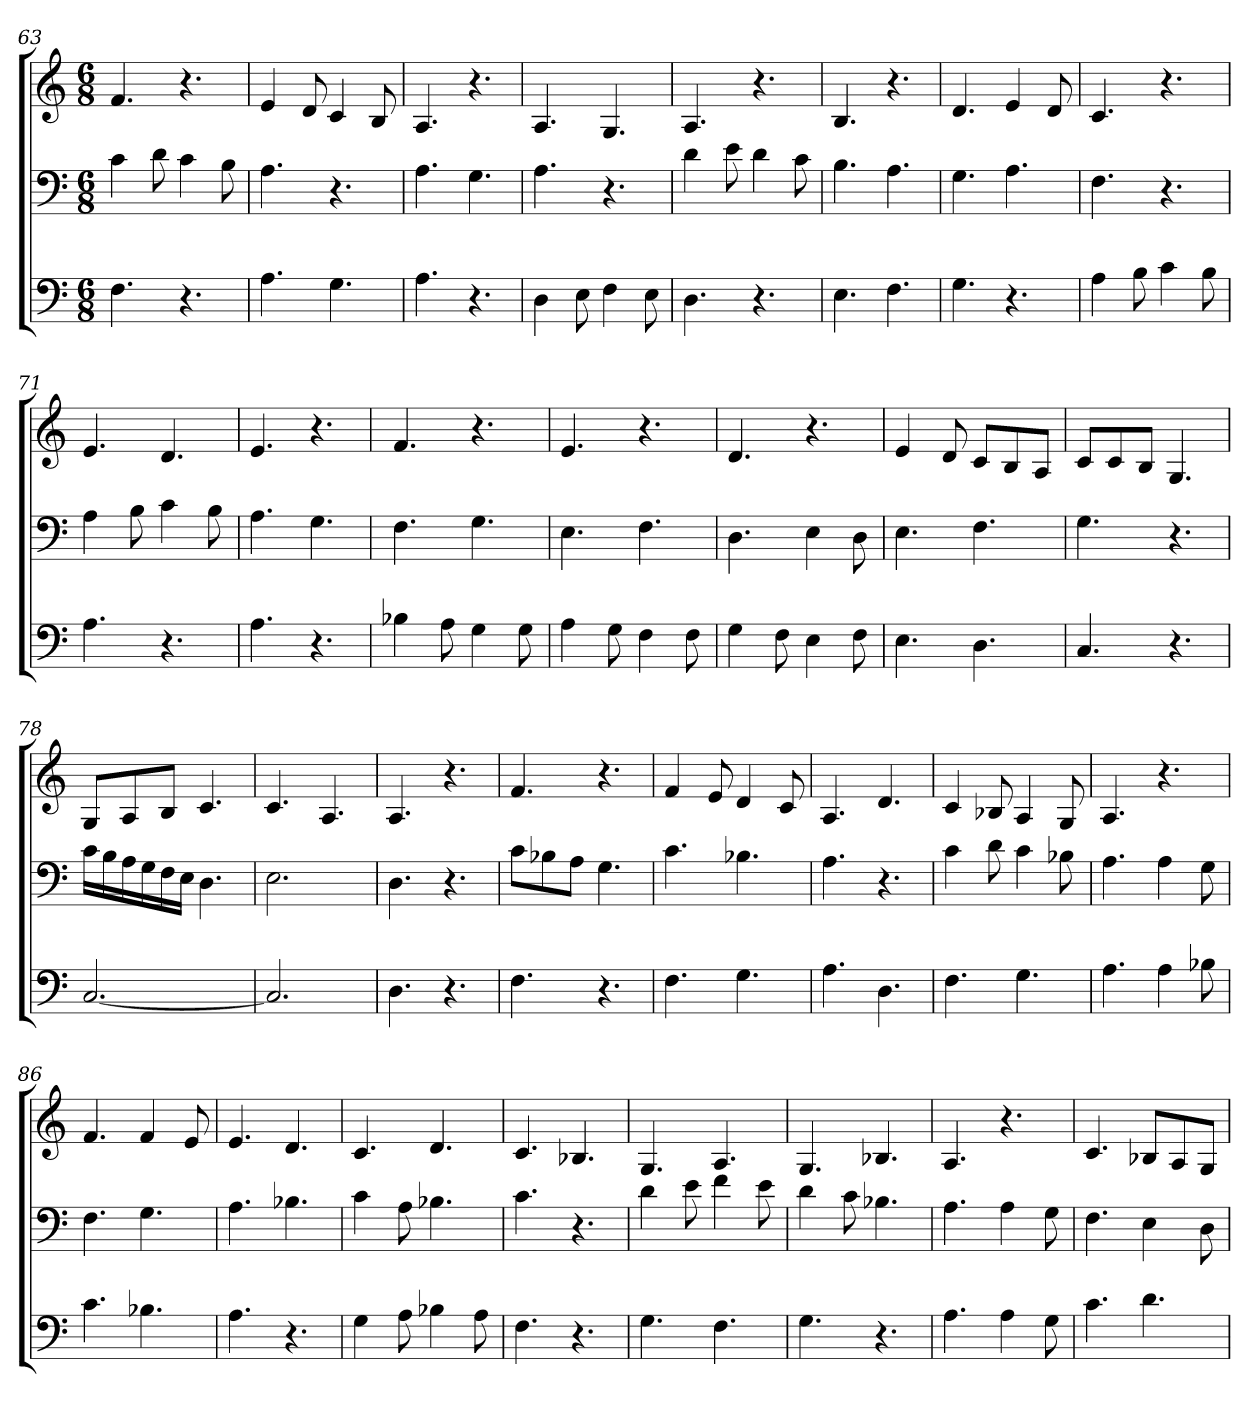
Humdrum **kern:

**kern	**kern	**kern
*part3	*part2	*part1
*staff3	*staff2	*staff1
*M6/8	*M6/8	*M6/8
=63	=63	=63
4.F	4c	4.f
.	8d	.
4.r	4c	4.r
.	8B	.
=64	=64	=64
4.A	4.A	4e
.	.	8d
4.G	4.r	4c
.	.	8B
=65	=65	=65
4.A	4.A	4.A
4.r	4.G	4.r
=66	=66	=66
4D	4.A	4.A
8E	.	.
4F	4.r	4.G
8E	.	.
=67	=67	=67
4.D	4d	4.A
.	8e	.
4.r	4d	4.r
.	8c	.
=68	=68	=68
4.E	4.B	4.B
4.F	4.A	4.r
=69	=69	=69
4.G	4.G	4.d
4.r	4.A	4e
.	.	8d
=70	=70	=70
4A	4.F	4.c
8B	.	.
4c	4.r	4.r
8B	.	.
=71	=71	=71
4.A	4A	4.e
.	8B	.
4.r	4c	4.d
.	8B	.
=72	=72	=72
4.A	4.A	4.e
4.r	4.G	4.r
=73	=73	=73
4B-X	4.F	4.f
8A	.	.
4G	4.G	4.r
8G	.	.
=74	=74	=74
4A	4.E	4.e
8G	.	.
4F	4.F	4.r
8F	.	.
=75	=75	=75
4G	4.D	4.d
8F	.	.
4E	4E	4.r
8F	8D	.
=76	=76	=76
4.E	4.E	4e
.	.	8d
4.D	4.F	8cL
.	.	8B
.	.	8AJ
=77	=77	=77
4.C	4.G	8cL
.	.	8c
.	.	8BJ
4.r	4.r	4.G
=78	=78	=78
[2.C	16cLL	8GL
.	16B	.
.	16A	8A
.	16G	.
.	16F	8BJ
.	16EJJ	.
.	4.D	4.c
=79	=79	=79
2.C]	2.E	4.c
.	.	4.A
=80	=80	=80
4.D	4.D	4.A
4.r	4.r	4.r
=81	=81	=81
4.F	8cL	4.f
.	8B-X	.
.	8AJ	.
4.r	4.G	4.r
=82	=82	=82
4.F	4.c	4f
.	.	8e
4.G	4.B-X	4d
.	.	8c
=83	=83	=83
4.A	4.A	4.A
4.D	4.r	4.d
=84	=84	=84
4.F	4c	4c
.	8d	8B-X
4.G	4c	4A
.	8B-X	8G
=85	=85	=85
4.A	4.A	4.A
4A	4A	4.r
8B-X	8G	.
=86	=86	=86
4.c	4.F	4.f
4.B-X	4.G	4f
.	.	8e
=87	=87	=87
4.A	4.A	4.e
4.r	4.B-X	4.d
=88	=88	=88
4G	4c	4.c
8A	8A	.
4B-X	4.B-X	4.d
8A	.	.
=89	=89	=89
4.F	4.c	4.c
4.r	4.r	4.B-X
=90	=90	=90
4.G	4d	4.G
.	8e	.
4.F	4f	4.A
.	8e	.
=91	=91	=91
4.G	4d	4.G
.	8c	.
4.r	4.B-X	4.B-X
=92	=92	=92
4.A	4.A	4.A
4A	4A	4.r
8G	8G	.
=93	=93	=93
4.c	4.F	4.c
4.d	4E	8B-XL
.	.	8A
.	8D	8GJ
=	=	=
*-	*-	*-
